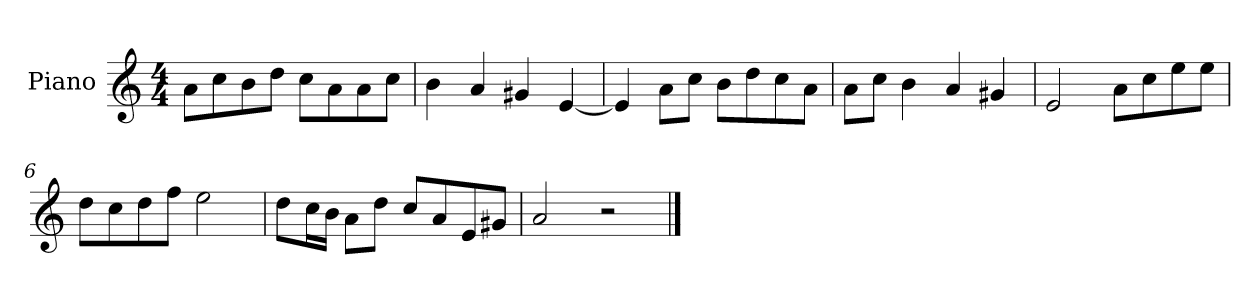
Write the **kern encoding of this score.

**kern
*part1
*staff1
*I"Piano
*I'P-no
*clefG2
*k[]
*M4/4
*MM90
=1
8a\L
8cc\
8b\
8dd\J
8cc\L
8a\
8a\
8cc\J
=2
4b\
4a/
4g#X/
[4e/
=3
4e/]
8a\L
8cc\J
8b\L
8dd\
8cc\
8a\J
=4
8a\L
8cc\J
4b\
4a/
4g#X/
=5
2e/
8a\L
8cc\
8ee\
8ee\J
=6
8dd\L
8cc\
8dd\
8ff\J
2ee\
!!LO:LB:g=z
=7
8dd\L
16cc\L
16b\JJ
8a\L
8dd\J
8cc/L
8a/
8e/
8g#X/J
=8
2a/
2r
==
*-
